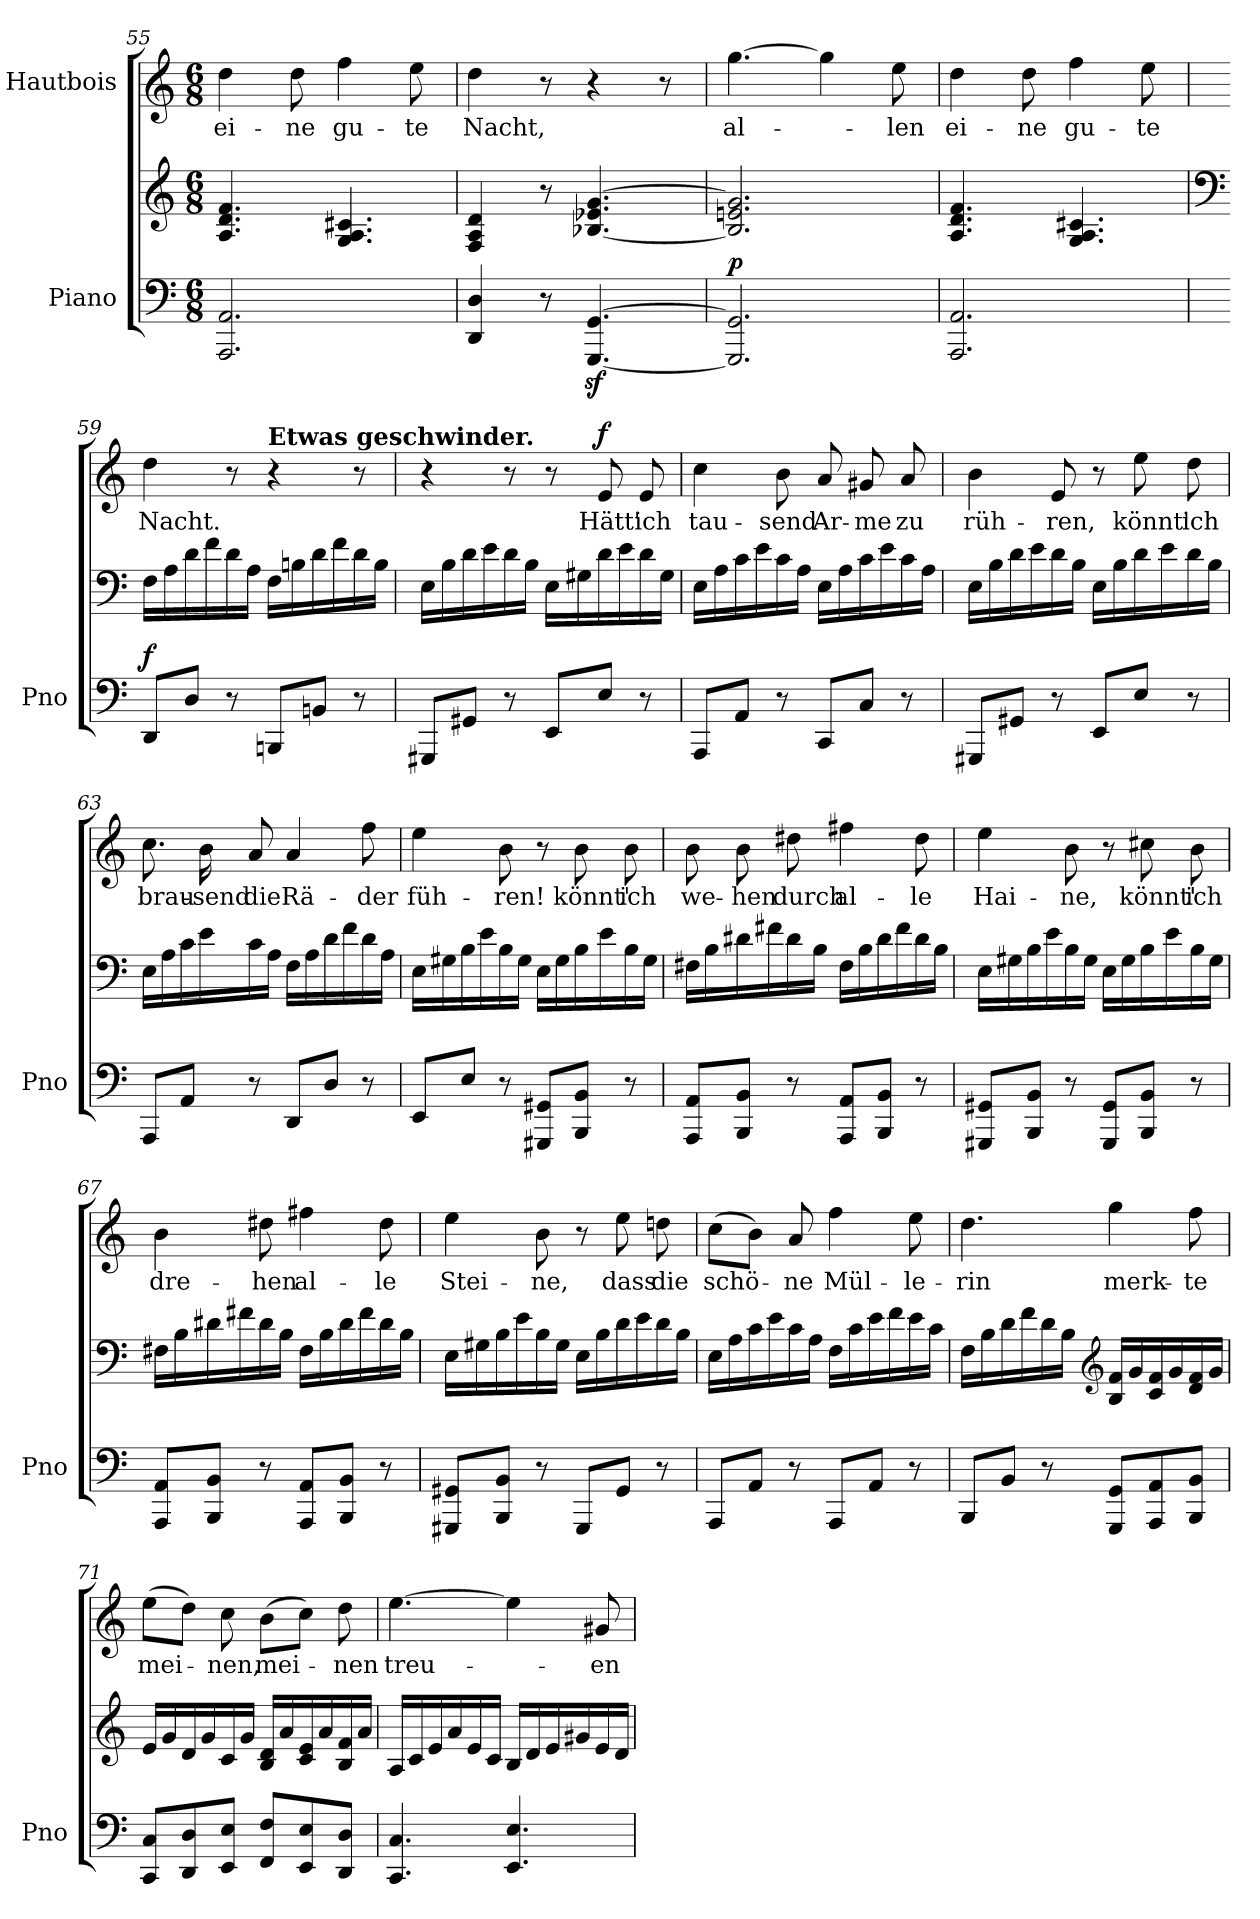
**kern	**kern	**dynam	**kern	**text	**dynam
*part2	*part2	*part2	*part1	*part1	*part1
*staff3	*staff2	*staff2/3	*staff1	*staff1	*staff1
*I"Piano	*	*	*I"Hautbois	*	*
*I'Pno	*	*	*	*	*
*clefF4	*clefG2	*	*clefG2	*	*
*k[]	*k[]	*	*k[]	*	*
*M6/8	*M6/8	*	*M6/8	*	*
=55	=55	=55	=55	=55	=55
2.AAA/ 2.AA/	4.A/ 4.d/ 4.f/	.	4dd\	ei-	.
.	.	.	8dd\	-ne	.
.	4.G/ 4.A/ 4.c#X/	.	4ff\	gu-	.
.	.	.	8ee\	-te	.
=56	=56	=56	=56	=56	=56
4DD/ 4D/	4F/ 4A/ 4d/	.	4dd\	Nacht,	.
8r	8r	.	8r	.	.
[4.GGG/z> [4.GG/z>	[4.B-X/ 4.e-X/ [4.g/	.	4r	.	.
.	.	.	8r	.	.
=57	=57	=57	=57	=57	=57
!	!	!LO:DY:a=2	!	!	!
2.GGG/] 2.GG/]	2.B-/] 2.en/ 2.g/]	p	[4.gg\	al-	.
.	.	.	4gg\]	.	.
.	.	.	8ee\	-len	.
=58	=58	=58	=58	=58	=58
2.AAA/ 2.AA/	4.A/ 4.d/ 4.f/	.	4dd\	ei-	.
.	.	.	8dd\	-ne	.
.	4.G/ 4.A/ 4.c#X/	.	4ff\	gu-	.
.	.	.	8ee\	-te	.
!!LO:LB:g=z
=59	=59	=59	=59	=59	=59
*	*clefF4	*	*	*	*
!	!	!LO:DY:a=2	!	!	!
8DD/L	16F\LL	f	4dd\	Nacht.	.
.	16A\	.	.	.	.
8D/J	16d\	.	.	.	.
.	16f\	.	.	.	.
8r	16d\	.	8r	.	.
.	16A\JJ	.	.	.	.
!	!	!	!LO:TX:a:B:t=Etwas geschwinder.	!	!
8BBBn/L	16F\LL	.	4r	.	.
.	16Bn\	.	.	.	.
8BBn/J	16d\	.	.	.	.
.	16f\	.	.	.	.
8r	16d\	.	8r	.	.
.	16B\JJ	.	.	.	.
=60	=60	=60	=60	=60	=60
*	*	*	*MM125	*	*
8GGG#X/L	16E\LL	.	4r	.	.
.	16B\	.	.	.	.
8GG#X/J	16d\	.	.	.	.
.	16e\	.	.	.	.
8r	16d\	.	8r	.	.
.	16B\JJ	.	.	.	.
8EE/L	16E\LL	.	8r	.	.
.	16G#X\	.	.	.	.
!	!	!	!	!	!LO:DY:a
8E/J	16d\	.	8e/	Hätt'	f
.	16e\	.	.	.	.
8r	16d\	.	8e/	ich	.
.	16G#\JJ	.	.	.	.
=61	=61	=61	=61	=61	=61
8AAA/L	16E\LL	.	4cc\	tau-	.
.	16A\	.	.	.	.
8AA/J	16c\	.	.	.	.
.	16e\	.	.	.	.
8r	16c\	.	8b\	-send	.
.	16A\JJ	.	.	.	.
8CC/L	16E\LL	.	8a/	Ar-	.
.	16A\	.	.	.	.
8C/J	16c\	.	8g#X/	-me	.
.	16e\	.	.	.	.
8r	16c\	.	8a/	zu	.
.	16A\JJ	.	.	.	.
=62	=62	=62	=62	=62	=62
8GGG#X/L	16E\LL	.	4b\	rüh-	.
.	16B\	.	.	.	.
8GG#X/J	16d\	.	.	.	.
.	16e\	.	.	.	.
8r	16d\	.	8e/	-ren,	.
.	16B\JJ	.	.	.	.
8EE/L	16E\LL	.	8r	.	.
.	16B\	.	.	.	.
8E/J	16d\	.	8ee\	könnt'	.
.	16e\	.	.	.	.
8r	16d\	.	8dd\	ich	.
.	16B\JJ	.	.	.	.
!!LO:LB:g=z
=63	=63	=63	=63	=63	=63
8AAA/L	16E\LL	.	8.cc\	brau-	.
.	16A\	.	.	.	.
8AA/J	16c\	.	.	.	.
.	16e\	.	16b\	-send	.
8r	16c\	.	8a/	die	.
.	16A\JJ	.	.	.	.
8DD/L	16F\LL	.	4a/	Rä-	.
.	16A\	.	.	.	.
8D/J	16d\	.	.	.	.
.	16f\	.	.	.	.
8r	16d\	.	8ff\	-der	.
.	16A\JJ	.	.	.	.
=64	=64	=64	=64	=64	=64
8EE/L	16E\LL	.	4ee\	füh-	.
.	16G#X\	.	.	.	.
8E/J	16B\	.	.	.	.
.	16e\	.	.	.	.
8r	16B\	.	8b\	-ren!	.
.	16G#\JJ	.	.	.	.
8GGG#X/ 8GG#X/L	16E\LL	.	8r	.	.
.	16G#\	.	.	.	.
8BBB/ 8BB/J	16B\	.	8b\	könnt'	.
.	16e\	.	.	.	.
8r	16B\	.	8b\	ich	.
.	16G#\JJ	.	.	.	.
=65	=65	=65	=65	=65	=65
8AAA/ 8AA/L	16F#X\LL	.	8b\	we-	.
.	16B\	.	.	.	.
8BBB/ 8BB/J	16d#X\	.	8b\	-hen	.
.	16f#X\	.	.	.	.
8r	16d#\	.	8dd#X\	durch	.
.	16B\JJ	.	.	.	.
8AAA/ 8AA/L	16F#\LL	.	4ff#X\	al-	.
.	16B\	.	.	.	.
8BBB/ 8BB/J	16d#\	.	.	.	.
.	16f#\	.	.	.	.
8r	16d#\	.	8dd#\	-le	.
.	16B\JJ	.	.	.	.
=66	=66	=66	=66	=66	=66
8GGG#X/ 8GG#X/L	16E\LL	.	4ee\	Hai-	.
.	16G#X\	.	.	.	.
8BBB/ 8BB/J	16B\	.	.	.	.
.	16e\	.	.	.	.
8r	16B\	.	8b\	-ne,	.
.	16G#\JJ	.	.	.	.
8GGG#/ 8GG#/L	16E\LL	.	8r	.	.
.	16G#\	.	.	.	.
8BBB/ 8BB/J	16B\	.	8cc#X\	könnt'	.
.	16e\	.	.	.	.
8r	16B\	.	8b\	ich	.
.	16G#\JJ	.	.	.	.
!!LO:PB:g=z
=67	=67	=67	=67	=67	=67
8AAA/ 8AA/L	16F#X\LL	.	4b\	dre-	.
.	16B\	.	.	.	.
8BBB/ 8BB/J	16d#X\	.	.	.	.
.	16f#X\	.	.	.	.
8r	16d#\	.	8dd#X\	-hen	.
.	16B\JJ	.	.	.	.
8AAA/ 8AA/L	16F#\LL	.	4ff#X\	al-	.
.	16B\	.	.	.	.
8BBB/ 8BB/J	16d#\	.	.	.	.
.	16f#\	.	.	.	.
8r	16d#\	.	8dd#\	-le	.
.	16B\JJ	.	.	.	.
=68	=68	=68	=68	=68	=68
8GGG#X/ 8GG#X/L	16E\LL	.	4ee\	Stei-	.
.	16G#X\	.	.	.	.
8BBB/ 8BB/J	16B\	.	.	.	.
.	16e\	.	.	.	.
8r	16B\	.	8b\	-ne,	.
.	16G#\JJ	.	.	.	.
8GGG#/L	16E\LL	.	8r	.	.
.	16B\	.	.	.	.
8GG#/J	16d\	.	8ee\	dass	.
.	16e\	.	.	.	.
8r	16d\	.	8ddn\	die	.
.	16B\JJ	.	.	.	.
=69	=69	=69	=69	=69	=69
8AAA/L	16E\LL	.	(8cc\L	schö-	.
.	16A\	.	.	.	.
8AA/J	16c\	.	8b\J)	.	.
.	16e\	.	.	.	.
8r	16c\	.	8a/	-ne	.
.	16A\JJ	.	.	.	.
8AAA/L	16F\LL	.	4ff\	Mül-	.
.	16c\	.	.	.	.
8AA/J	16e\	.	.	.	.
.	16f\	.	.	.	.
8r	16e\	.	8ee\	-le-	.
.	16c\JJ	.	.	.	.
=70	=70	=70	=70	=70	=70
8BBB/L	16F\LL	.	4.dd\	-rin	.
.	16B\	.	.	.	.
8BB/J	16d\	.	.	.	.
.	16f\	.	.	.	.
8r	16d\	.	.	.	.
.	16B\JJ	.	.	.	.
*	*clefG2	*	*	*	*
8GGG/ 8GG/L	16B/ 16f/LL	.	4gg\	merk-	.
.	16g/	.	.	.	.
8AAA/ 8AA/	16c/ 16f/	.	.	.	.
.	16g/	.	.	.	.
8BBB/ 8BB/J	16d/ 16f/	.	8ff\	-te	.
.	16g/JJ	.	.	.	.
!!LO:LB:g=z
=71	=71	=71	=71	=71	=71
8CC/ 8C/L	16e/LL	.	(8ee\L	mei-	.
.	16g/	.	.	.	.
8DD/ 8D/	16d/	.	8dd\J)	.	.
.	16g/	.	.	.	.
8EE/ 8E/J	16c/	.	8cc\	-nen,	.
.	16g/JJ	.	.	.	.
8FF/ 8F/L	16B/ 16d/LL	.	(8b\L	mei-	.
.	16a/	.	.	.	.
8EE/ 8E/	16c/ 16e/	.	8cc\J)	.	.
.	16a/	.	.	.	.
8DD/ 8D/J	16B/ 16f/	.	8dd\	-nen	.
.	16a/JJ	.	.	.	.
=72	=72	=72	=72	=72	=72
4.CC/ 4.C/	16A/LL	.	[4.ee\	treu-	.
.	16c/	.	.	.	.
.	16e/	.	.	.	.
.	16a/	.	.	.	.
.	16e/	.	.	.	.
.	16c/JJ	.	.	.	.
4.EE/ 4.E/	16B/LL	.	4ee\]	.	.
.	16d/	.	.	.	.
.	16e/	.	.	.	.
.	16g#X/	.	.	.	.
.	16e/	.	8g#X/	-en	.
.	16d/JJ	.	.	.	.
=	=	=	=	=	=
*-	*-	*-	*-	*-	*-
